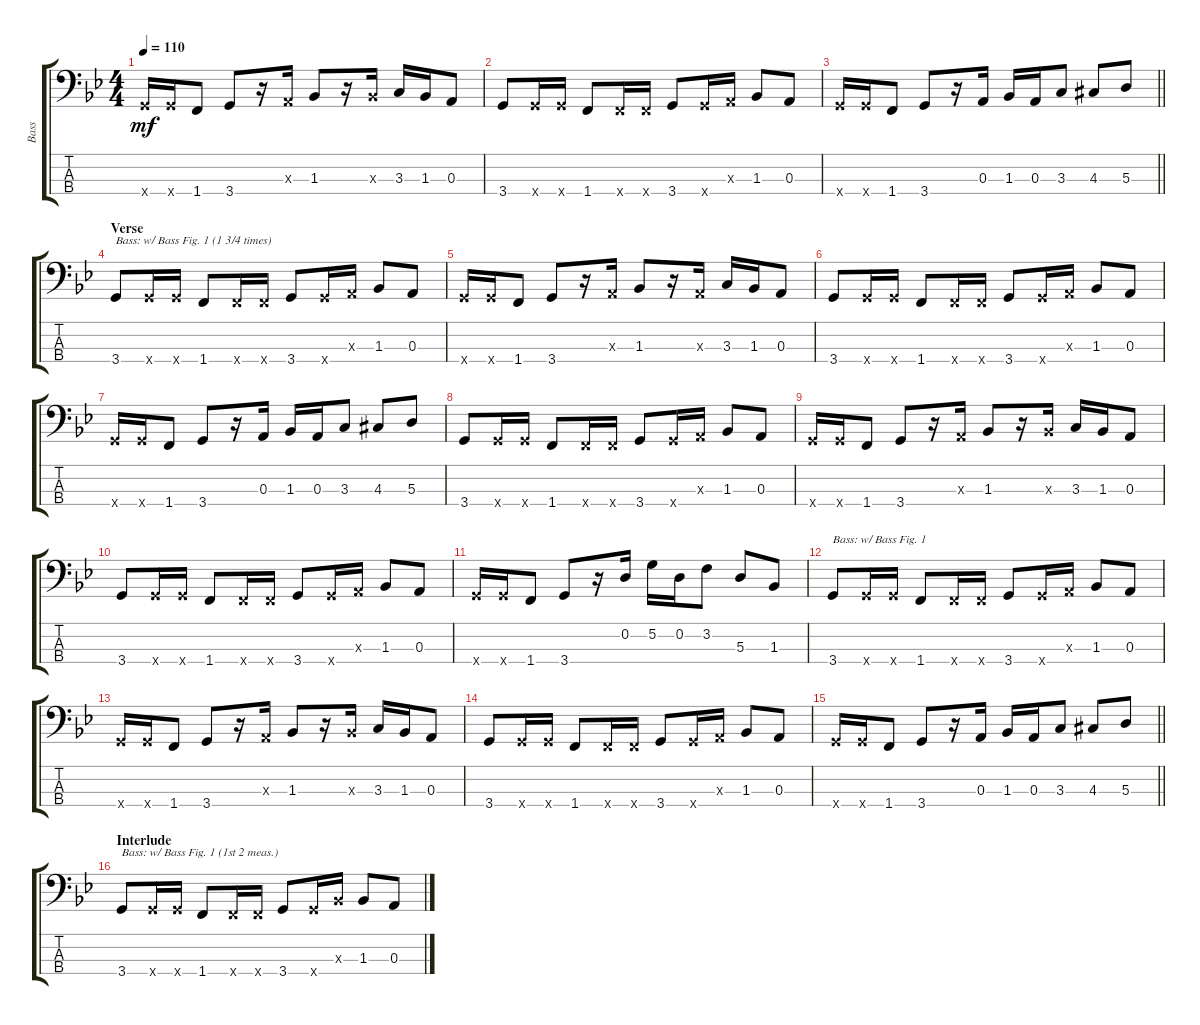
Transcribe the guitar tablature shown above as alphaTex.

\track ("Bass" "Bass") {instrument electricbassfinger}
\staff {score tabs}
\tuning (G2 D2 A1 E1) {hide}
\ts (4 4)
\tempo 110
\clef f4
\ks gminor
3.4{x}.16{dy mf} 3.4{x}.16 1.4.8 3.4.8 r.16 0.3{x}.16 1.3.8 r.16 1.3{x}.16 3.3.16 1.3.16 0.3.8 |
3.4.8 3.4{x}.16 3.4{x}.16 1.4.8 1.4{x}.16 1.4{x}.16 3.4.8 3.4{x}.16 0.3{x}.16 1.3.8 0.3.8 |
\barLineRight lightlight
3.4{x}.16 3.4{x}.16 1.4.8 3.4.8 r.16 0.3.16 1.3.16 0.3.16 3.3.8 4.3{acc #}.8{beam Up} 5.3.8{beam Up} |
\section ("" "Verse")
3.4.8{txt "Bass: w/ Bass Fig. 1 (1 3/4 times)"} 3.4{x}.16 3.4{x}.16 1.4.8 1.4{x}.16 1.4{x}.16 3.4.8 3.4{x}.16 0.3{x}.16 1.3.8 0.3.8 |
3.4{x}.16 3.4{x}.16 1.4.8 3.4.8 r.16 0.3{x}.16 1.3.8 r.16 0.3{x}.16 3.3.16 1.3.16 0.3.8 |
3.4.8 3.4{x}.16 3.4{x}.16 1.4.8 1.4{x}.16 1.4{x}.16 3.4.8 3.4{x}.16 0.3{x}.16 1.3.8 0.3.8 |
3.4{x}.16 3.4{x}.16 1.4.8 3.4.8 r.16 0.3.16 1.3.16 0.3.16 3.3.8 4.3{acc #}.8{beam Up} 5.3.8{beam Up} |
3.4.8 3.4{x}.16 3.4{x}.16 1.4.8 1.4{x}.16 1.4{x}.16 3.4.8 3.4{x}.16 0.3{x}.16 1.3.8 0.3.8 |
3.4{x}.16 3.4{x}.16 1.4.8 3.4.8 r.16 0.3{x}.16 1.3.8 r.16 1.3{x}.16 3.3.16 1.3.16 0.3.8 |
3.4.8 3.4{x}.16 3.4{x}.16 1.4.8 1.4{x}.16 1.4{x}.16 3.4.8 3.4{x}.16 0.3{x}.16 1.3.8 0.3.8 |
3.4{x}.16 3.4{x}.16 1.4.8 3.4.8 r.16 0.2.16 5.2.16 0.2.16 3.2.8 5.3.8 1.3.8 |
3.4.8{txt "Bass: w/ Bass Fig. 1"} 3.4{x}.16 3.4{x}.16 1.4.8 1.4{x}.16 1.4{x}.16 3.4.8 3.4{x}.16 0.3{x}.16 1.3.8 0.3.8 |
3.4{x}.16 3.4{x}.16 1.4.8 3.4.8 r.16 0.3{x}.16 1.3.8 r.16 1.3{x}.16 3.3.16 1.3.16 0.3.8 |
3.4.8 3.4{x}.16 3.4{x}.16 1.4.8 1.4{x}.16 1.4{x}.16 3.4.8 3.4{x}.16 0.3{x}.16 1.3.8 0.3.8 |
\barLineRight lightlight
3.4{x}.16 3.4{x}.16 1.4.8 3.4.8 r.16 0.3.16 1.3.16 0.3.16 3.3.8 4.3{acc #}.8{beam Up} 5.3.8{beam Up} |
\section ("" "Interlude")
3.4.8{txt "Bass: w/ Bass Fig. 1 (1st 2 meas.)"} 3.4{x}.16 3.4{x}.16 1.4.8 1.4{x}.16 1.4{x}.16 3.4.8 3.4{x}.16 1.3{x}.16 1.3.8 0.3.8
